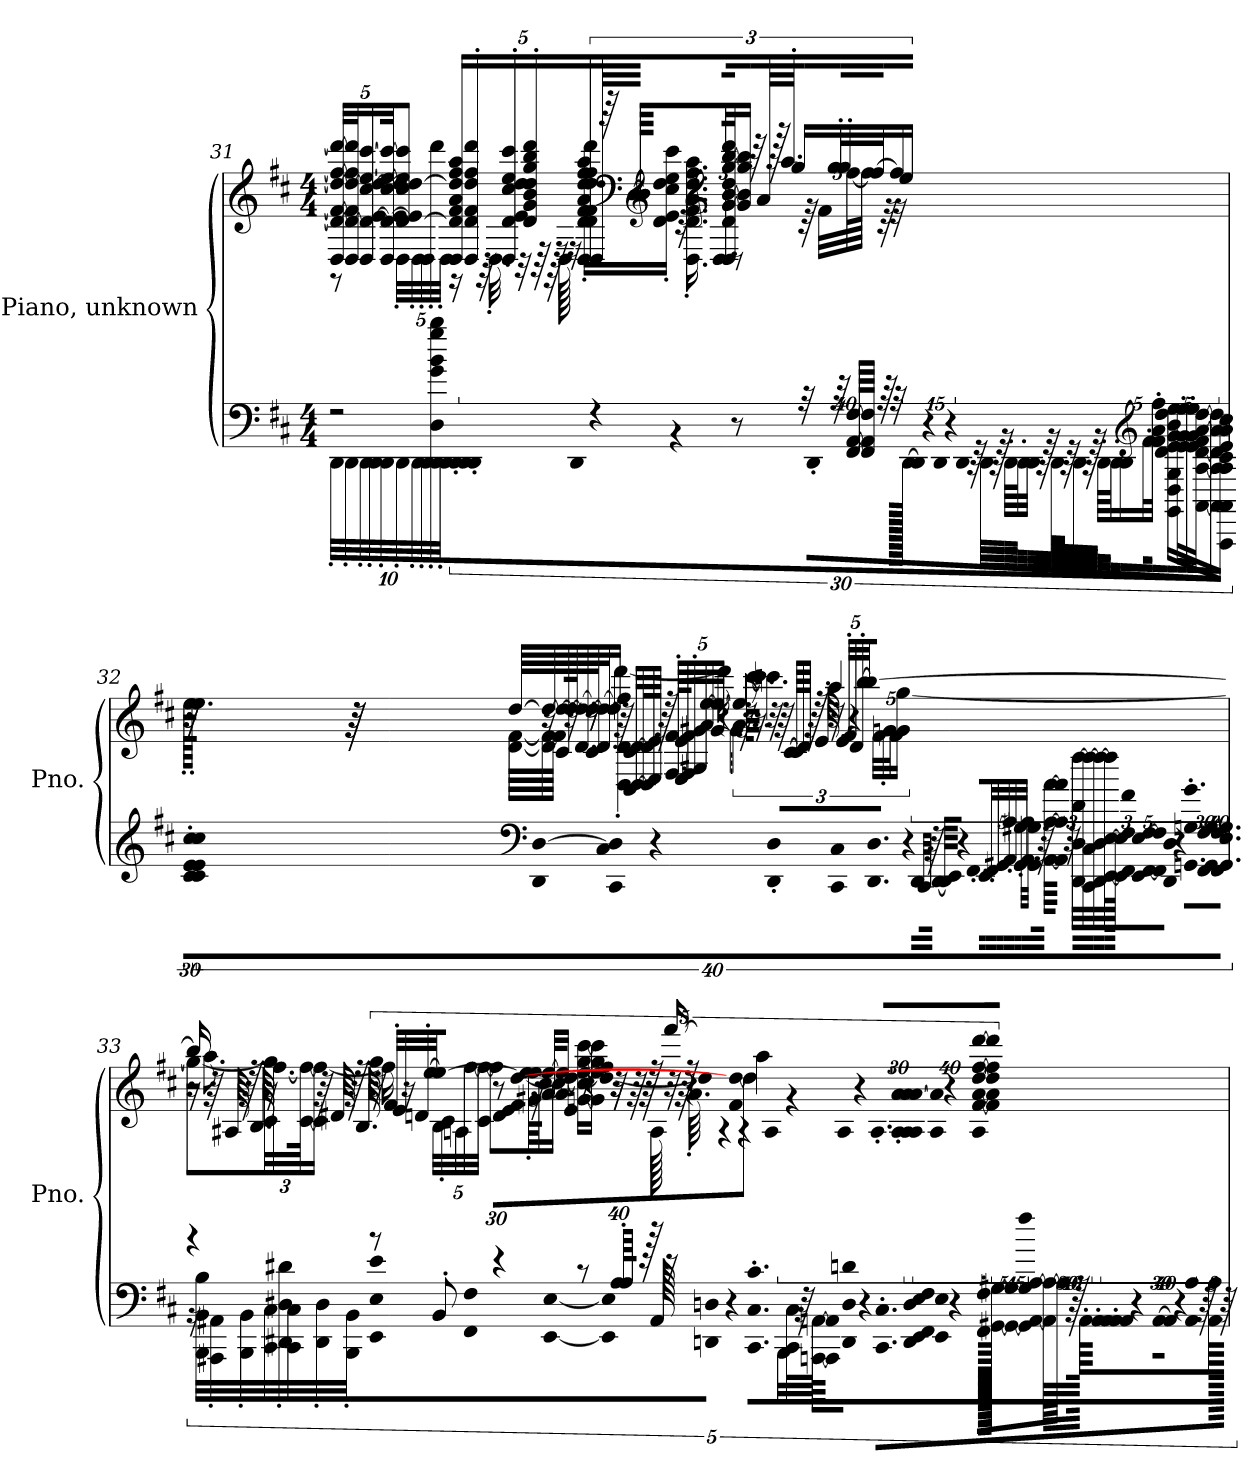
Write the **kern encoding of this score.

**kern	**kern
*part1	*part1
*staff2	*staff1
*I"Piano, unknown	*
*I'Pno.	*
!!LO:PB:g=z
*clefF4	*clefG2
*k[f#c#]	*k[f#c#]
*M4/4	*M4/4
=31	=31
*^	*
*	*Xbrackettup	*Xbrackettup
*	*	*^
2r	40DD'\LLL	40D/ 40d/_ 40f#/_ 40dd/_ 40ff#/_ 40ddd/_LLL	8r
.	40DD'\	40D/ 40d/_ 40f#/] 40dd/_ 40ff#/] 40ddd/]J	.
.	40DD'\	20D/ 20d/_ [20e/ [20cc#/ 20dd/_ [20ee/ [20ccc#/	.
.	40DD'\	.	.
.	40DD'\	40D/ 40d/_ 40e/_ 40cc#/_ 40dd/_ 40ee/_ 40ccc#/_JK	.
.	40DD'\	8d/_ 8e/] 8cc#/] 8dd/_ 8ee/] 8ccc#/]J	40D'\LLL
.	40DD'\	.	40D'\
.	40DD'\	.	40D'\
.	40DD\' 40D\' 40g\' 40b\' 40gg\' 40bb\'	.	40ddd'\
.	40DD'\	.	40D'\JJJ
*	*brackettup	*	*
!	!LO:N:vis=64	!	!
.	960%17DD'\K	20D/ 20d/] 20f#/ 20a/ 20dd/] 20ff#/ 20aa/LL	16r
!	!LO:N:vis=32	!	!
.	640%23DD\	.	.
.	.	20D/' 20d/' 20f#/' 20dd/' 20ff#/' 20ddd/'	.
!	!LO:N:vis=64	!	!
.	960%17DD'\L	.	.
.	.	.	64r
!	!LO:N:vis=64	!	!
.	960%17DD\JJJJ	.	.
.	.	.	32.D'\
!	!LO:N:vis=64	!	!
.	960%17r	.	.
.	.	20D/' 20d/' 20e/' 20cc#/' 20dd/' 20ee/' 20ccc#/'	.
.	1920ryy	.	.
!	!LO:N:vis=64	!	!
.	960%17DD'\LLLL	.	.
.	[1920DD\	.	32r
.	1920%23DD\JJJJ]	.	.
.	80r	.	.
.	80DD\	20d/' 20g/' 20b/' 20dd/' 20gg/' 20bb/' 20ddd/'	.
.	.	.	64r
.	80r	.	.
.	.	.	128r
.	80DD\	.	.
.	.	.	128D\
.	64r	.	16r
.	.	20D/ 20d/ 20f#/ 20a/ 20dd/ 20ff#/ 20aa/	.
.	64DD\	.	.
.	128r	.	.
.	64.DD'\LLLL	.	.
*	*	*brackettup	*
4r	64DD'\J	96D/JJkk	16d\' 16f#\' 16dd\' 16ff#\' 16ddd\'LL
.	.	96r	.
.	32DD\JJJ	.	.
*	*	*clefF4	*
.	.	[96D/KLLL	.
.	.	32D/J]	.
.	128r	.	.
.	128DD\	.	.
*	*	*clefG2	*
*	*	*Xbrackettup	*
.	64r	24D/	16d\' 16e\' 16cc#\' 16dd\' 16ee\' 16ccc#\'JJ
.	64DD\	.	.
.	128r	.	.
.	64.DD'\KLLL	.	.
.	.	48D/ 48d/ [48g/ [48b/ 48dd/ [48gg/ [48bb/ 48ddd/K	.
*	*Xbrackettup	*	*
.	40DD'\J	16g/] 16b/] 16gg/] 16bb/]JJ	32r
.	20DD\	.	.
.	.	.	16.D\' 16.d\' 16.f#\' 16.a\' 16.dd\' 16.ff#\' 16.aa\'
.	.	64r	.
*clefG2	*	*	*
.	40f#'\L	.	.
.	.	64a/	.
.	.	128r	.
.	40f#\' 40a\' 40ff#\'JJJ	.	.
.	.	64.aa'/	.
8r	20GG\ 20D\ 20G\ 20d\ 20e\ 20g\ 20b\ 20dd\ 20ee\LL	20gg/LL	8r
.	40e\' 40g\' 40ee\'L	40gg'/L	.
.	40e\' 40g\' 40ee\'	40gg'/	.
.	[40AA\ [40A\ [40d\ 40f#\ [40a\ [40dd\J	[40ff#/J	.
32r	16AA\] 16A\] 16d\] 16a\] 16dd\]	16ff#/]	64r
.	.	.	32f#\LLL
64r	.	.	.
[64d/ [64f#/ [64dd/LLLL	.	.	[64ff#\L
64d/] 64f#/] 64dd/]JJJJ	16AAA\ 16AA\ 16A\ 16c#\ 16e\ 16a\ 16cc#\JJ	16ee/JJ	64ff#\JJJJ]
64r	.	.	64r
32r	.	.	32r
*v	*v	*	*
*	*v	*v
!!LO:LB:g=z
=32	=32
*brackettup	*
*	*^
!LO:N:vis=64	!	!
*	*^	*^
960%17c#/' 960%17e/' 960%17cc#/'KLLL	2r	32r	32r	64ee'\KLLL
.	.	.	.	32.ee'\JJJ
!LO:N:vis=32	!	!	!	!
640%23c#/ 640%23e/ 640%23cc#/	.	.	.	.
.	.	64r	64r	.
.	.	[64d\ [64f#\LLLL	[64dd/LLLL	.
*clefF4	*	*	*	*
!LO:N:vis=64	!	!	!	!
960%17DD/ [960%17D/L	.	.	.	.
.	.	64d\] 64f#\_	64dd/_	16r
!LO:N:vis=64	!	!	!	!
960%17CC#/ 960%17C#/ 960%17D/]JJJJ	.	.	.	.
.	.	64f#\JJJJ]	64c#/ 64dd/_	.
!LO:N:vis=64	!	!	!	!
960%17r	.	.	.	.
.	.	32r	128dd/K_	.
.	.	.	64.d/ 64.dd/_	.
1920ryy	.	.	.	.
!LO:N:vis=64	!	!	!	!
960%17DD/' 960%17D/'LLLL	.	.	.	.
64CC#/ 64C#/J	.	8r	64c#/ 64dd/_J	8r
32.DD/ 32.D/JJJ	.	.	32.d/ 32.dd/_J	.
16r	.	.	16dd/JJ]	.
48DD/LLL	.	[4ddd\	64r	4D\' 4d\' 4ff#\'
.	.	.	32C#/ 32c#/LLL	.
48CC#/JJJ	.	.	.	.
96r	.	.	.	.
.	.	.	[64D/ [64d/L	.
[96DD/LLLL	.	.	.	.
64DD/]	.	.	64D/] 64d/]	.
64EE/JJJJ	.	.	64E/ 64e/JJJJ	.
128r	.	.	128r	.
64.FF#'/KLLL	.	.	64.F#/' 64.f#/'KLLL	.
*Xbrackettup	*	*	*	*
40EE/	.	.	40E/ 40e/	.
40FF#'/	.	.	40F#/' 40f#/'	.
40GG#X/	.	.	40G#X/ 40g#X/	.
40AA/' 40A/'	.	.	40a/ [40ee/	.
40GG#/' 40G#X/'JJJ	.	.	40g#/ 40ee/_JJJ	.
*brackettup	*	*	*	*brackettup
48AA\ 48A\LLL	4r	16ddd\]	8ee/]	48a\LLL
48GG#\ 48G#\JJJ	.	.	.	48g#\JJJ
96r	.	.	.	96r
[96AA\ [96A\ [96a\KKLL	.	.	.	[96ccc#\KKKL
16AA\] 16A\] 16a\]JJ	.	16r	.	8.ccc#\J]
40r	.	4.cccn'\	32r	.
40DD\ 40D\ 40d\ [40ff#\LLL	.	.	.	.
.	.	.	64r	.
.	.	.	[64c#/LLLL	.
40CC#\ 40C#\ 40ff#\_	.	.	.	.
.	.	.	64c#/]	.
40DD\ 40D\ 40ff#\_	.	.	.	.
.	.	.	64d/JJJJ	.
.	.	.	128r	.
[80EE\ [80E\ 80ff#\]L	.	.	.	.
.	.	.	64.e'/	.
80EE\] 80E\]	.	.	.	.
64FF#\ 64F#\ 64f#\J	4aa/	.	40r	8r
32EE\ 32E\	.	.	.	.
.	.	.	40e'/LLL	.
[64FF#\ [64F#\L	.	.	.	.
.	.	.	40f#/	.
64FF#\] 64F#\]	.	.	.	.
.	.	.	40d'/	.
64DD\ 64D\JJJJ	.	.	.	.
128r	.	.	.	.
.	.	.	[40bb/JJ	.
64.GGn\' 64.Gn\' 64.g\'LLLL	.	.	.	.
*Xbrackettup	*	*	*	*
!LO:N:vis=64	!	!	!	!
*	*	*	*	*Xbrackettup
960%17FF#\ 960%17F#\J	.	.	8bb/J_	40f#\LLL
!LO:N:vis=32	!	!	!	!
640%23GG\ 640%23G\	.	.	.	.
.	.	.	.	40gn'\
.	.	.	.	40f#\J
!LO:N:vis=64	!	!	!	!
960%17FF#\ 960%17F#\K	.	.	.	.
!LO:N:vis=32.	!	!	!	!
1920%103GG\ 1920%103E\ 1920%103G\JJJ	.	.	.	.
.	.	.	.	20g\ [20gg\JJ
!!LO:LB:g=z	!!	!!	!!
=33	=33	=33	=33	=33
*^	*	*	*	*
*	*brackettup	*	*	*	*
4r	20r	2r	16r	16bb/]	8gg\L_
.	40BBB\ 40BB\ 40B\LLL	.	.	.	.
.	.	.	8.aa\	64r	.
.	40AAA#X\' 40AA#X\'	.	.	.	.
.	.	.	.	64A#X/	.
.	.	.	.	128r	.
.	40BBB\' 40BB\'	.	.	.	.
.	.	.	.	64.B'/	.
*	*Xbrackettup	*	*	*	*
.	40CC#\ 40C#\	.	.	16r	48c#\ 48gg\]LL
.	.	.	.	.	[48.ff#\
.	40DD#X\' 40D#X\' 40d#X\'	.	.	.	.
.	40CC#\ 40C#\	.	.	.	.
.	.	.	.	.	[96c#\ 96ff#\_JK
.	.	.	.	64r	16c#\] 16ff#\_JJ
.	40DD#\' 40D#\'	.	.	.	.
.	.	.	.	64d#X/	.
.	.	.	.	128r	.
.	40BBB\' 40BB\'	.	.	.	.
.	.	.	.	64.B'/	.
*	*	*	*	*brackettup	*
8r	64EE\ 64E\ 64e\K	.	4gg\	40r	16ff#\]
.	32FF#\ 32F#\	.	.	.	.
.	.	.	.	40f#'/LLL	.
.	[64EE\ [64E\L	.	.	.	.
.	.	.	.	40e/	.
.	64EE\] 64E\]	.	.	.	16r
.	.	.	.	40dn'/	.
.	64DDn\ 64Dn\JJJJ	.	.	.	.
.	128r	.	.	.	.
.	.	.	.	[40ee/JJ	.
.	64.CC#\' 64.C#\' 64.c#\'KLLL	.	.	.	.
*	*brackettup	*	*	*	*Xbrackettup
8BB'/	40BBB\	.	.	8ee/J_	40B\LLL
.	80CC#\ 80C#\JJJk	.	.	.	40c#'\
.	80r	.	.	.	.
.	[80AAAn\ [80AAn\LLLL	.	.	.	40An\
.	64AAA\] 64AA\]	.	.	.	.
.	.	.	.	.	[40ff#\
.	64DD\ 64D\ 64dn\JJJJ	.	.	.	.
.	128r	.	.	.	.
.	.	.	.	.	40c#\ 40ff#\_JJJ
.	64.CC#\' 64.C#\'LLLL	.	.	.	.
!	!LO:N:vis=64	!	!LO:N:vis=64	!	!
4r	960%17DD\ 960%17D\J	8r	960%17d\KLLL	16ee/]	8ff#\L]
!	!LO:N:vis=32	!	!LO:N:vis=32	!	!
.	640%23EE\ 640%23E\	.	640%23e\	.	.
!	!LO:N:vis=64	!	!LO:N:vis=64	!	!
.	960%17FF#\ 960%17F#\L	.	960%17f#\ [960%17dd\L	.	.
.	.	.	.	16r	.
!	!LO:N:vis=64	!	!LO:N:vis=256	!	!
.	960%17EE\ 960%17E\JJJJ	.	1920%17e\ 1920%17dd\_L	.	.
!	!	!	!LO:N:vis=256	!	!
.	.	.	1920%17dd\_ 1920%17ff#\J	.	.
!	!LO:N:vis=64	!	!LO:N:vis=64	!	!
.	960%17r	.	960%17dd\_	.	.
.	1920ryy	.	1920ryy	.	.
!	!LO:N:vis=64	!	!LO:N:vis=64	!	!
.	960%17FF#\' 960%17F#\'LLLL	.	960%17f#\ 960%17dd\_JJJ	.	.
.	[1920GG#X\ [1920G#X\	64r	8dd\J]	32r	64g#X\' 64ee\'KLL
.	1920%19GG#\_ 1920%19G#\_	.	.	.	.
.	96GG#\] 96G#\] 96ff#\	.	.	.	.
.	.	[32.a/ [32.ee/KLL	.	.	[32.cc#\J
.	[96AA\ [96A\J	.	.	.	.
.	32AA\] 32A\_	.	.	64r	.
.	.	.	.	128r	.
.	.	.	.	128A/	.
.	32A\JJJ]	16a/] 16ee/]JJ	.	64r	16cc#\JJ_
.	.	.	.	64A/	.
.	128r	.	.	128r	.
.	64.AA'\LLLL	.	.	64.A'/LLLL	.
!	!LO:N:vis=64	!	!	!	!
*	*	*	*	*brackettup	*
!	!	!	!	!LO:N:vis=64	!
8r	960%17AA'\J	8r	4aa\	960%17A/' 960%17a/'J	[16gn\ 16cc#\] [16ee\ [16gg\ [16ccc#\LL
!	!LO:N:vis=32	!	!	!LO:N:vis=32	!
.	640%23AA\	.	.	640%23A/ 640%23a/	.
!	!LO:N:vis=64	!	!	!LO:N:vis=64	!
.	960%17AA'\L	.	.	960%17A/ [960%17a/L	.
.	.	.	.	.	16g\] 16ee\] 16gg\] 16ccc#\]JJ
!	!LO:N:vis=64	!	!	!LO:N:vis=64	!
.	960%17AA\JJJJ	.	.	960%17A/ 960%17a/]JJJJ	.
!	!LO:N:vis=64	!	!	!LO:N:vis=64	!
.	960%17r	.	.	960%17r	.
.	1920ryy	.	.	1920ryy	.
!	!LO:N:vis=64	!	!	!LO:N:vis=64	!
.	[960%17AA\KKLL	.	.	960%17A/ [960%17f#/ [960%17a/ [960%17dd/ [960%17ff#/ [960%17ddd/KKKL	.
64A'/KLLL	16AA\JJ]	16r	.	8f#/_ 8a/] 8dd/_ 8ff#/_ 8ddd/_J	32r
32A/JJJ	.	.	.	.	.
.	.	.	.	.	64r
128r	.	.	.	.	128r
128AA/	.	.	.	.	128A\
16r	64r	[16fff#/	.	.	32r
.	64AA\ 64A\	.	.	.	.
.	96r	.	.	.	128r
.	.	.	.	.	64.a'\
.	96AA\ 96A\	.	.	.	.
.	96r	.	.	.	.
*v	*v	*	*	*	*
*	*v	*v	*v	*v
=	=
*-	*-
